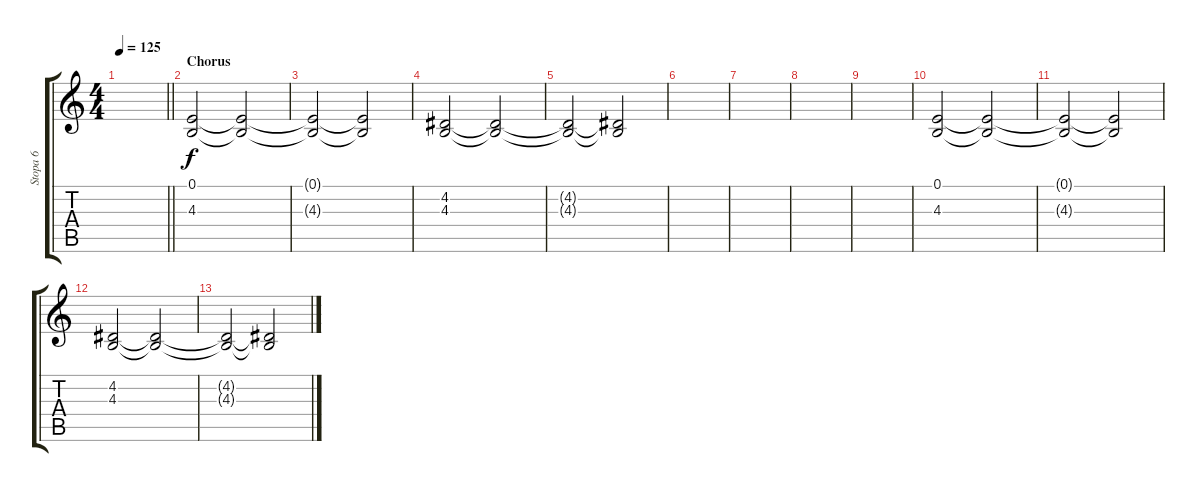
\track ("Stopa 6" "Stopa 6") {instrument synthvoice}
\staff {score tabs}
\tuning (E4 B3 G3 D3 A2 E2) {hide}
\ts (4 4)
\tempo 125
\clef g2
\barLineRight lightlight
\ks c
|
\section ("" "Chorus")
(0.1 4.3).2{volume 8 instrument choiraahs} (0.1{t} 4.3{t}).2 |
(0.1{t} 4.3{t}).2 (0.1{t} 4.3{t}).2 |
(4.2 4.3).2 (4.2{t} 4.3{t}).2 |
(4.2{t} 4.3{t}).2{volume 0} (4.2{t} 4.3{t}).2 |
|
|
|
|
(0.1 4.3).2{volume 8 instrument choiraahs} (0.1{t} 4.3{t}).2 |
(0.1{t} 4.3{t}).2 (0.1{t} 4.3{t}).2 |
(4.2 4.3).2 (4.2{t} 4.3{t}).2 |
(4.2{t} 4.3{t}).2{volume 0} (4.2{t} 4.3{t}).2
